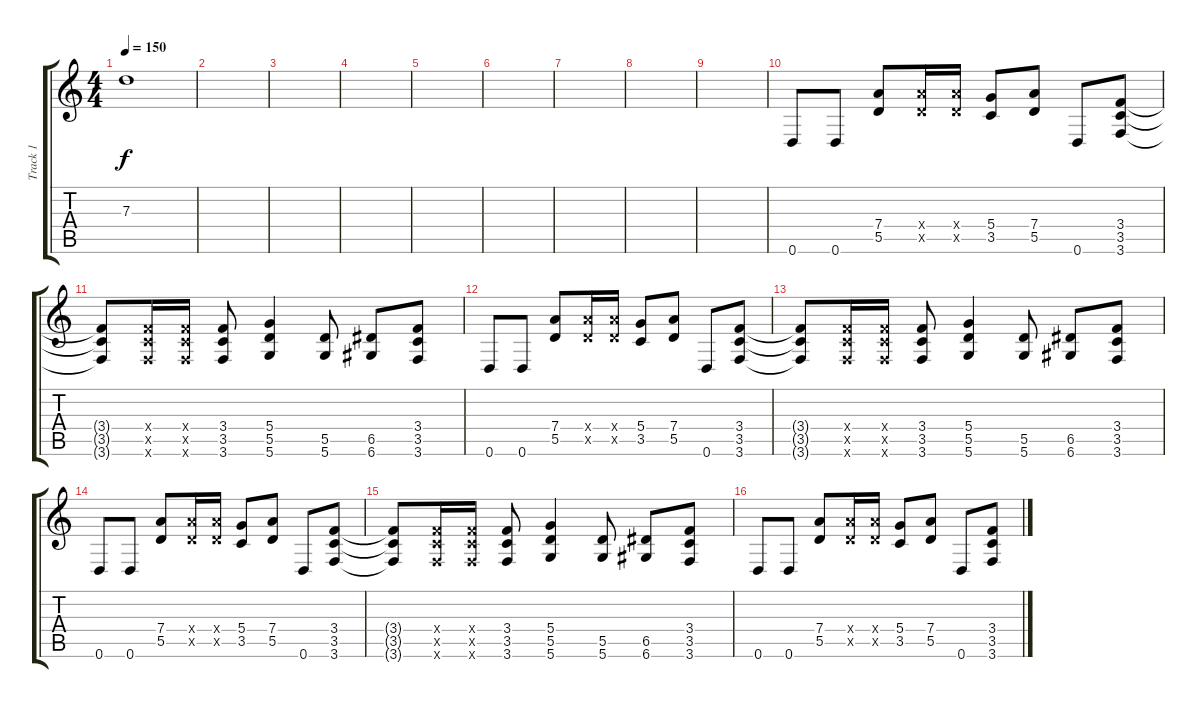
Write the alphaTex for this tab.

\track ("Track 1" "Track 1") {instrument distortionguitar}
\staff {score tabs}
\tuning (E4 B3 G3 D3 A2 D2) {hide}
\ts (4 4)
\tempo 150
\clef g2
\ks c
7.3{t}.1{dy f} |
|
|
|
|
|
|
|
|
0.6.8 0.6.8 (7.4 5.5).8 (7.4{x} 5.5{x}).16 (7.4{x} 5.5{x}).16 (5.4 3.5).8 (7.4 5.5).8 0.6.8 (3.4 3.5 3.6).8 |
(3.4{t} 3.5{t} 3.6{t}).8 (3.4{x} 3.5{x} 3.6{x}).16 (3.4{x} 3.5{x} 3.6{x}).16 (3.4 3.5 3.6).8 (5.4 5.5 5.6).4 (5.5 5.6).8 (6.5 6.6).8 (3.4 3.5 3.6).8 |
0.6.8 0.6.8 (7.4 5.5).8 (7.4{x} 5.5{x}).16 (7.4{x} 5.5{x}).16 (5.4 3.5).8 (7.4 5.5).8 0.6.8 (3.4 3.5 3.6).8 |
(3.4{t} 3.5{t} 3.6{t}).8 (3.4{x} 3.5{x} 3.6{x}).16 (3.4{x} 3.5{x} 3.6{x}).16 (3.4 3.5 3.6).8 (5.4 5.5 5.6).4 (5.5 5.6).8 (6.5 6.6).8 (3.4 3.5 3.6).8 |
0.6.8 0.6.8 (7.4 5.5).8 (7.4{x} 5.5{x}).16 (7.4{x} 5.5{x}).16 (5.4 3.5).8 (7.4 5.5).8 0.6.8 (3.4 3.5 3.6).8 |
(3.4{t} 3.5{t} 3.6{t}).8 (3.4{x} 3.5{x} 3.6{x}).16 (3.4{x} 3.5{x} 3.6{x}).16 (3.4 3.5 3.6).8 (5.4 5.5 5.6).4 (5.5 5.6).8 (6.5 6.6).8 (3.4 3.5 3.6).8 |
0.6.8 0.6.8 (7.4 5.5).8 (7.4{x} 5.5{x}).16 (7.4{x} 5.5{x}).16 (5.4 3.5).8 (7.4 5.5).8 0.6.8 (3.4 3.5 3.6).8
